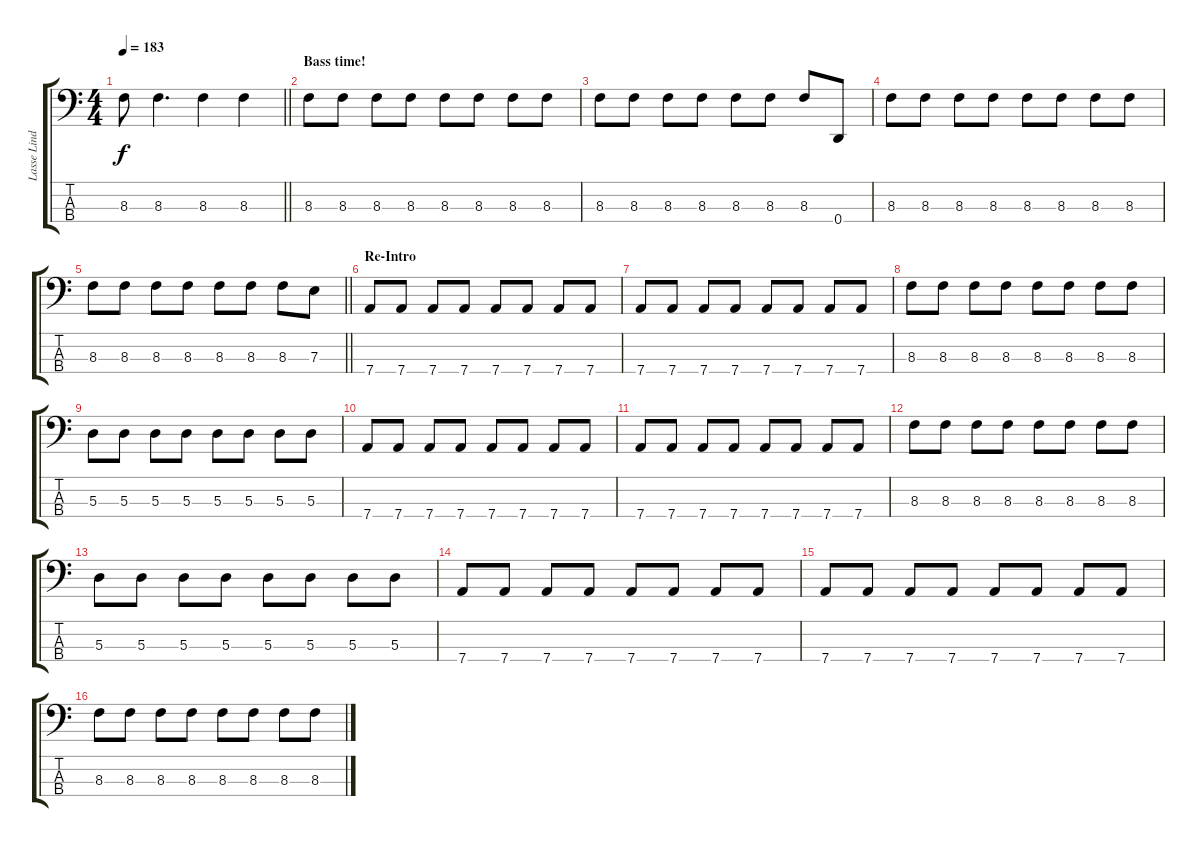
\track ("Lasse Lindfors - Bass" "Lasse Lind") {instrument electricbasspick}
\staff {score tabs}
\tuning (G2 D2 A1 D1) {hide}
\ts (4 4)
\tempo 183
\clef f4
\barLineRight lightlight
\ks c
8.3{t}.8{dy f} 8.3.4{d} 8.3.4 8.3.4 |
\section ("" "Bass time!")
8.3.8{volume 16} 8.3.8 8.3.8 8.3.8 8.3.8 8.3.8 8.3.8 8.3.8 |
8.3.8 8.3.8 8.3.8 8.3.8 8.3.8 8.3.8 8.3.8 0.4.8 |
8.3.8 8.3.8 8.3.8 8.3.8 8.3.8 8.3.8 8.3.8 8.3.8 |
\barLineRight lightlight
8.3.8 8.3.8 8.3.8 8.3.8 8.3.8 8.3.8 8.3.8 7.3.8 |
\section ("" "Re-Intro")
7.4.8{volume 13} 7.4.8 7.4.8 7.4.8 7.4.8 7.4.8 7.4.8 7.4.8 |
7.4.8 7.4.8 7.4.8 7.4.8 7.4.8 7.4.8 7.4.8 7.4.8 |
8.3.8 8.3.8 8.3.8 8.3.8 8.3.8 8.3.8 8.3.8 8.3.8 |
5.3.8 5.3.8 5.3.8 5.3.8 5.3.8 5.3.8 5.3.8 5.3.8 |
7.4.8 7.4.8 7.4.8 7.4.8 7.4.8 7.4.8 7.4.8 7.4.8 |
7.4.8 7.4.8 7.4.8 7.4.8 7.4.8 7.4.8 7.4.8 7.4.8 |
8.3.8 8.3.8 8.3.8 8.3.8 8.3.8 8.3.8 8.3.8 8.3.8 |
5.3.8 5.3.8 5.3.8 5.3.8 5.3.8 5.3.8 5.3.8 5.3.8 |
7.4.8 7.4.8 7.4.8 7.4.8 7.4.8 7.4.8 7.4.8 7.4.8 |
7.4.8 7.4.8 7.4.8 7.4.8 7.4.8 7.4.8 7.4.8 7.4.8 |
8.3.8 8.3.8 8.3.8 8.3.8 8.3.8 8.3.8 8.3.8 8.3.8
